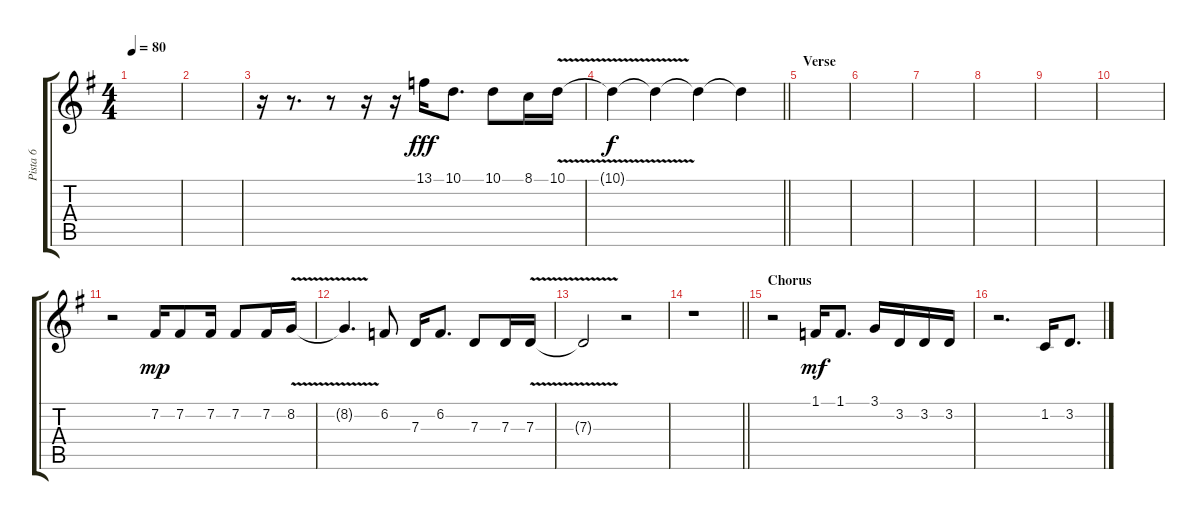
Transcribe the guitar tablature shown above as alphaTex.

\track ("Pista 6" "Pista 6") {instrument choiraahs}
\staff {score tabs}
\tuning (E4 B3 G3 D3 A2 E2) {hide}
\ts (4 4)
\tempo 80
\clef g2
\ks eminor
|
|
r.16 r.8{d} r.8 r.16 r.16 13.1.16{dy fff} 10.1.8{d} 10.1.8 8.1.16 10.1{v}.16 |
\barLineRight lightlight
10.1{v t}.4{dy f volume 0} 10.1{t}.4 10.1{t}.4 10.1{t}.4 |
\section ("" "Verse")
|
|
|
|
|
|
r.2 7.2.16{dy mp} 7.2.8 7.2.16 7.2.8 7.2.16 8.2{v}.16 |
8.2{t}.4{d} 6.2.8 7.3.16 6.2.8{d} 7.3.8 7.3.16 7.3{v}.16 |
7.3{t}.2 r.2 |
\barLineRight lightlight
r.1 |
\section ("" "Chorus")
r.2 1.1.16{dy mf} 1.1.8{d} 3.1.16 3.2.16 3.2.16 3.2.16 |
r.2{d} 1.2.16 3.2.8{d}
